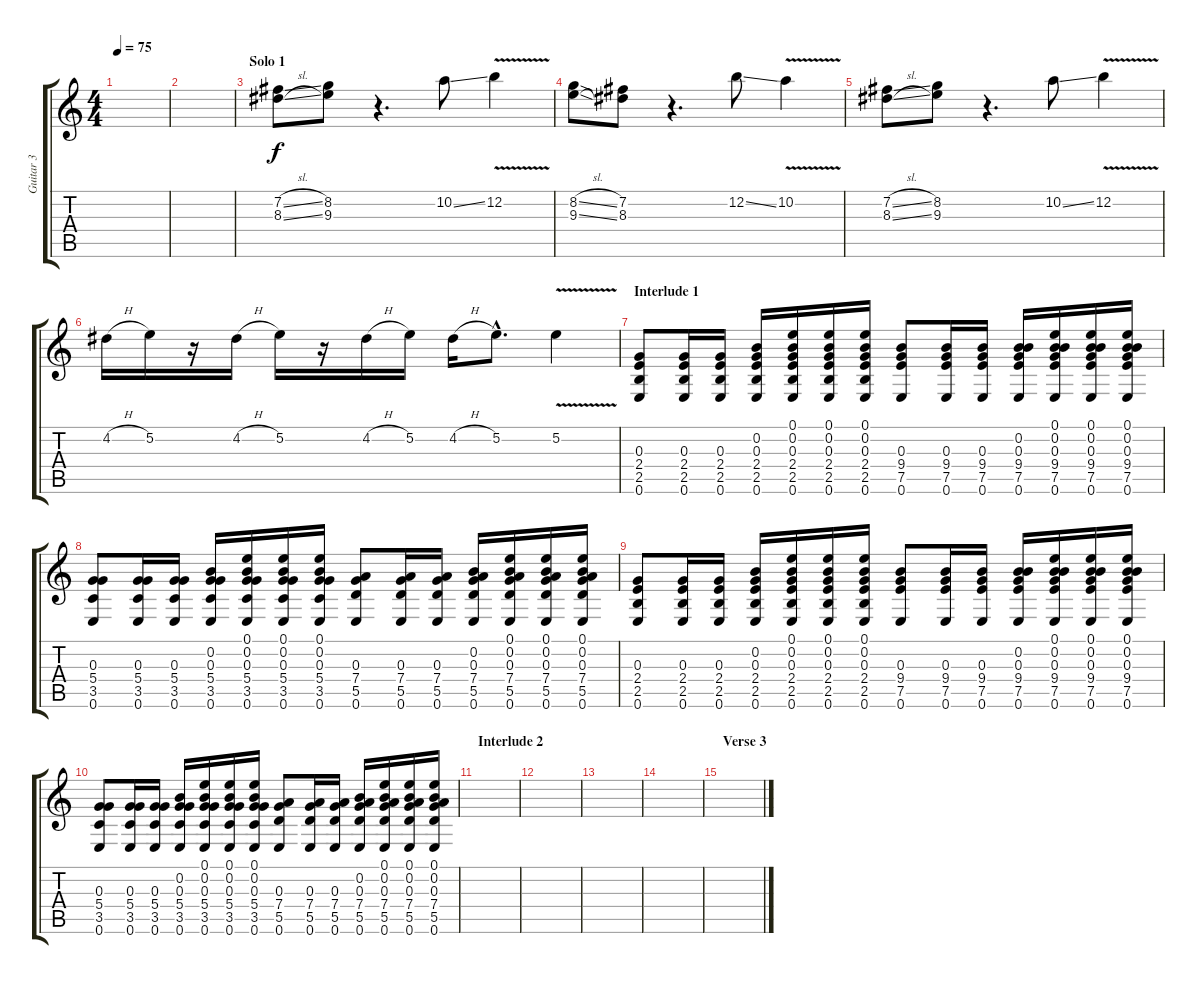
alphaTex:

\track ("Guitar 3" "Guitar 3") {instrument electricguitarjazz}
\staff {score tabs}
\tuning (E4 B3 G3 D3 A2 E2) {hide}
\ts (4 4)
\tempo 75
\clef g2
\ks c
|
|
\section ("" "Solo 1")
(7.2{sl} 8.3{sl}).8 (8.2 9.3).8 r.4{d} 10.2{ss}.8 12.2{v}.4 |
(8.2{sl} 9.3{sl}).8 (7.2 8.3).8 r.4{d} 12.2{ss}.8 10.2{v}.4 |
(7.2{sl} 8.3{sl}).8 (8.2 9.3).8 r.4{d} 10.2{ss}.8 12.2{v}.4 |
4.2{h}.16 5.2.16 r.16 4.2{h}.16 5.2.16 r.16 4.2{h}.16 5.2.16 4.2{h}.16 5.2{hac}.8{d} 5.2{v}.4 |
\section ("" "Interlude 1")
(0.3 2.4 2.5 0.6).8{volume 9} (0.3 2.4 2.5 0.6).16 (0.3 2.4 2.5 0.6).16 (0.2 0.3 2.4 2.5 0.6).16 (0.1 0.2 0.3 2.4 2.5 0.6).16 (0.1 0.2 0.3 2.4 2.5 0.6).16 (0.1 0.2 0.3 2.4 2.5 0.6).16 (0.3 9.4 7.5 0.6).8 (0.3 9.4 7.5 0.6).16 (0.3 9.4 7.5 0.6).16 (0.2 0.3 9.4 7.5 0.6).16 (0.1 0.2 0.3 9.4 7.5 0.6).16 (0.1 0.2 0.3 9.4 7.5 0.6).16 (0.1 0.2 0.3 9.4 7.5 0.6).16 |
(0.3 5.4 3.5 0.6).8 (0.3 5.4 3.5 0.6).16 (0.3 5.4 3.5 0.6).16 (0.2 0.3 5.4 3.5 0.6).16 (0.1 0.2 0.3 5.4 3.5 0.6).16 (0.1 0.2 0.3 5.4 3.5 0.6).16 (0.1 0.2 0.3 5.4 3.5 0.6).16 (0.3 7.4 5.5 0.6).8 (0.3 7.4 5.5 0.6).16 (0.3 7.4 5.5 0.6).16 (0.2 0.3 7.4 5.5 0.6).16 (0.1 0.2 0.3 7.4 5.5 0.6).16 (0.1 0.2 0.3 7.4 5.5 0.6).16 (0.1 0.2 0.3 7.4 5.5 0.6).16 |
(0.3 2.4 2.5 0.6).8 (0.3 2.4 2.5 0.6).16 (0.3 2.4 2.5 0.6).16 (0.2 0.3 2.4 2.5 0.6).16 (0.1 0.2 0.3 2.4 2.5 0.6).16 (0.1 0.2 0.3 2.4 2.5 0.6).16 (0.1 0.2 0.3 2.4 2.5 0.6).16 (0.3 9.4 7.5 0.6).8 (0.3 9.4 7.5 0.6).16 (0.3 9.4 7.5 0.6).16 (0.2 0.3 9.4 7.5 0.6).16 (0.1 0.2 0.3 9.4 7.5 0.6).16 (0.1 0.2 0.3 9.4 7.5 0.6).16 (0.1 0.2 0.3 9.4 7.5 0.6).16 |
(0.3 5.4 3.5 0.6).8 (0.3 5.4 3.5 0.6).16 (0.3 5.4 3.5 0.6).16 (0.2 0.3 5.4 3.5 0.6).16 (0.1 0.2 0.3 5.4 3.5 0.6).16 (0.1 0.2 0.3 5.4 3.5 0.6).16 (0.1 0.2 0.3 5.4 3.5 0.6).16 (0.3 7.4 5.5 0.6).8 (0.3 7.4 5.5 0.6).16 (0.3 7.4 5.5 0.6).16 (0.2 0.3 7.4 5.5 0.6).16 (0.1 0.2 0.3 7.4 5.5 0.6).16 (0.1 0.2 0.3 7.4 5.5 0.6).16 (0.1 0.2 0.3 7.4 5.5 0.6).16 |
\section ("" "Interlude 2")
|
|
|
|
\section ("" "Verse 3")
